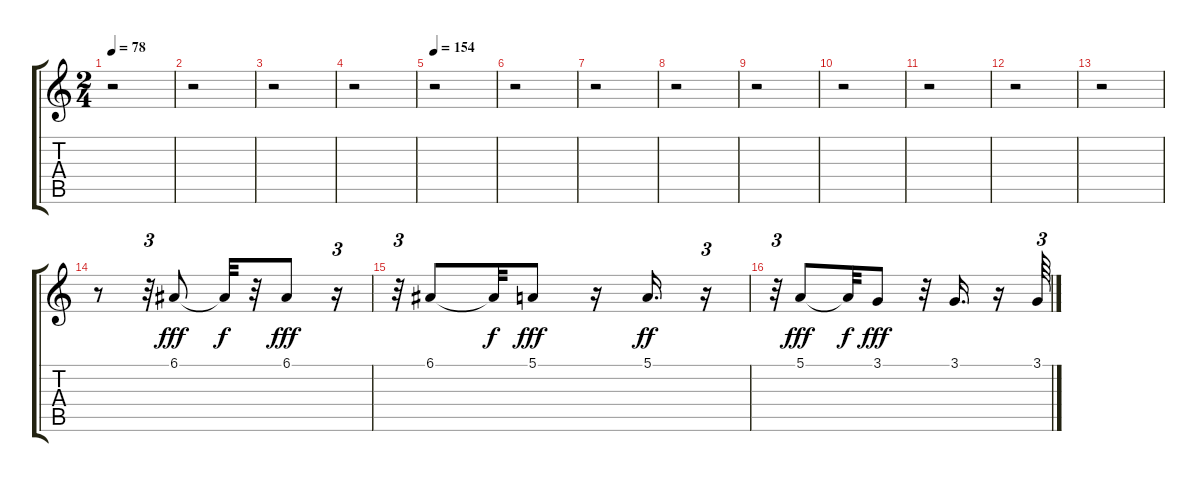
\track "" {instrument altosax}
\staff {score tabs}
\tuning (E4 B3 G3 D3 A2 E2) {hide}
\ts (2 4)
\tempo 78
\clef g2
\ks c
r.2{dy f} |
r.2 |
r.2 |
r.2 |
\tempo 154
r.2 |
r.2 |
r.2 |
r.2 |
r.2 |
r.2 |
r.2 |
r.2 |
r.2 |
r.8 r.32{tu (3 2)} 6.1.8{dy fff} 6.1{t}.32{dy f} r.32 6.1.8{dy fff} r.16{tu (3 2)} |
r.32{tu (3 2)} 6.1.8 6.1{t}.32{dy f} 5.1.8{dy fff} r.16 5.1.16{d dy ff} r.16{tu (3 2)} |
r.32{tu (3 2)} 5.1.8{dy fff} 5.1{t}.32{dy f} 3.1.8{dy fff} r.32 3.1.16{d} r.16 3.1.64{tu (3 2)}
